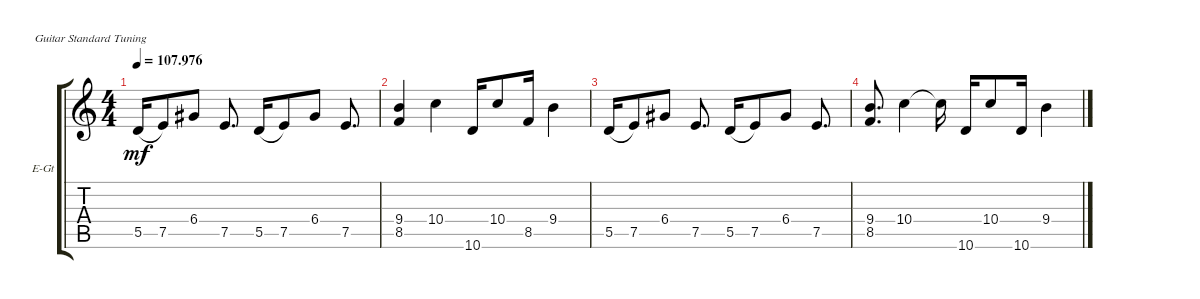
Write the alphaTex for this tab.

\defaultSystemsLayout 4
\bracketExtendMode groupsimilarinstruments
\firstSystemTrackNameOrientation horizontal
\otherSystemsTrackNameOrientation horizontal
\track ("Electric Guitar" "E-Gt") {instrument electricguitarclean}
\staff {score tabs}
\tuning (E4 B3 G3 D3 A2 E2)
\ts (4 4)
\tempo
107.976
\accidentals auto
\clef g2
\ottava regular
\simile none
\scale
0.333333
\ks c
5.5.16{dy mf legatoorigin} 7.5.8 6.4.8 7.5.8{d} 5.5.16{legatoorigin} 7.5.8 6.4.8 7.5.8{d} |
\scale
0.333333 (8.5 9.4).4 10.4.4 10.6.16 10.4.8 8.5.16 9.4.4 |
\scale
0.333333 5.5.16{legatoorigin} 7.5.8 6.4.8 7.5.8{d} 5.5.16{legatoorigin} 7.5.8 6.4.8 7.5.8{d} |
\scale
0.333333 (8.5 9.4).8{d} 10.4.4 10.4{t}.16 10.6.16 10.4.8 10.6.16 9.4.4 |
\scale
0.333333 |
\scale
0.333333 |
\scale
0.333333 |
\scale
0.333333 |
\scale
0.333333 |
\scale
0.333333 |
\scale
0.333333 |
\scale
0.333333 |
\scale
0.333333 |
\scale
0.333333 |
\scale
0.333333 |
\scale
0.333333
